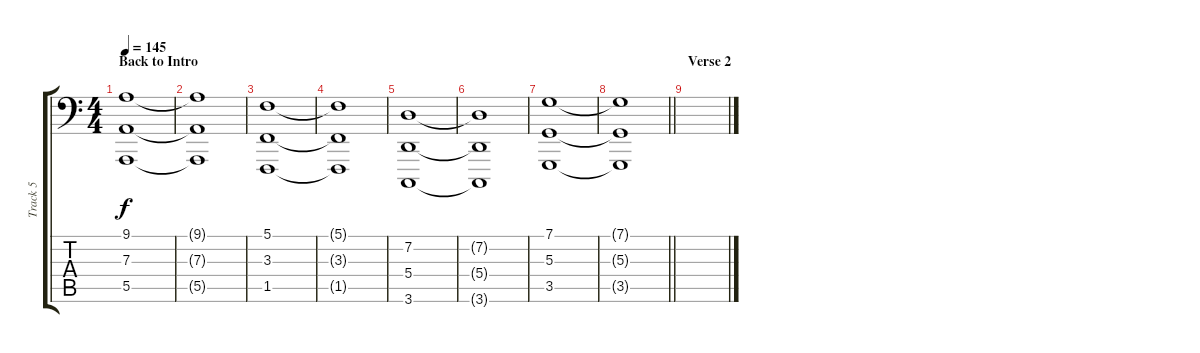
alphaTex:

\track ("Track 5" "Track 5") {instrument acousticgrandpiano}
\staff {score tabs}
\tuning (C3 G2 D2 A1 E1 A0) {hide}
\ts (4 4)
\section ("" "Back to Intro")
\tempo 145
\clef f4
\ks c
(9.1 7.3 5.5).1{dy f} |
(9.1{t} 7.3{t} 5.5{t}).1 |
(5.1 3.3 1.5).1 |
(5.1{t} 3.3{t} 1.5{t}).1 |
(7.2 5.4 3.6).1 |
(7.2{t} 5.4{t} 3.6{t}).1 |
(7.1 5.3 3.5).1 |
\barLineRight lightlight
(7.1{t} 5.3{t} 3.5{t}).1 |
\section ("" "Verse 2")
